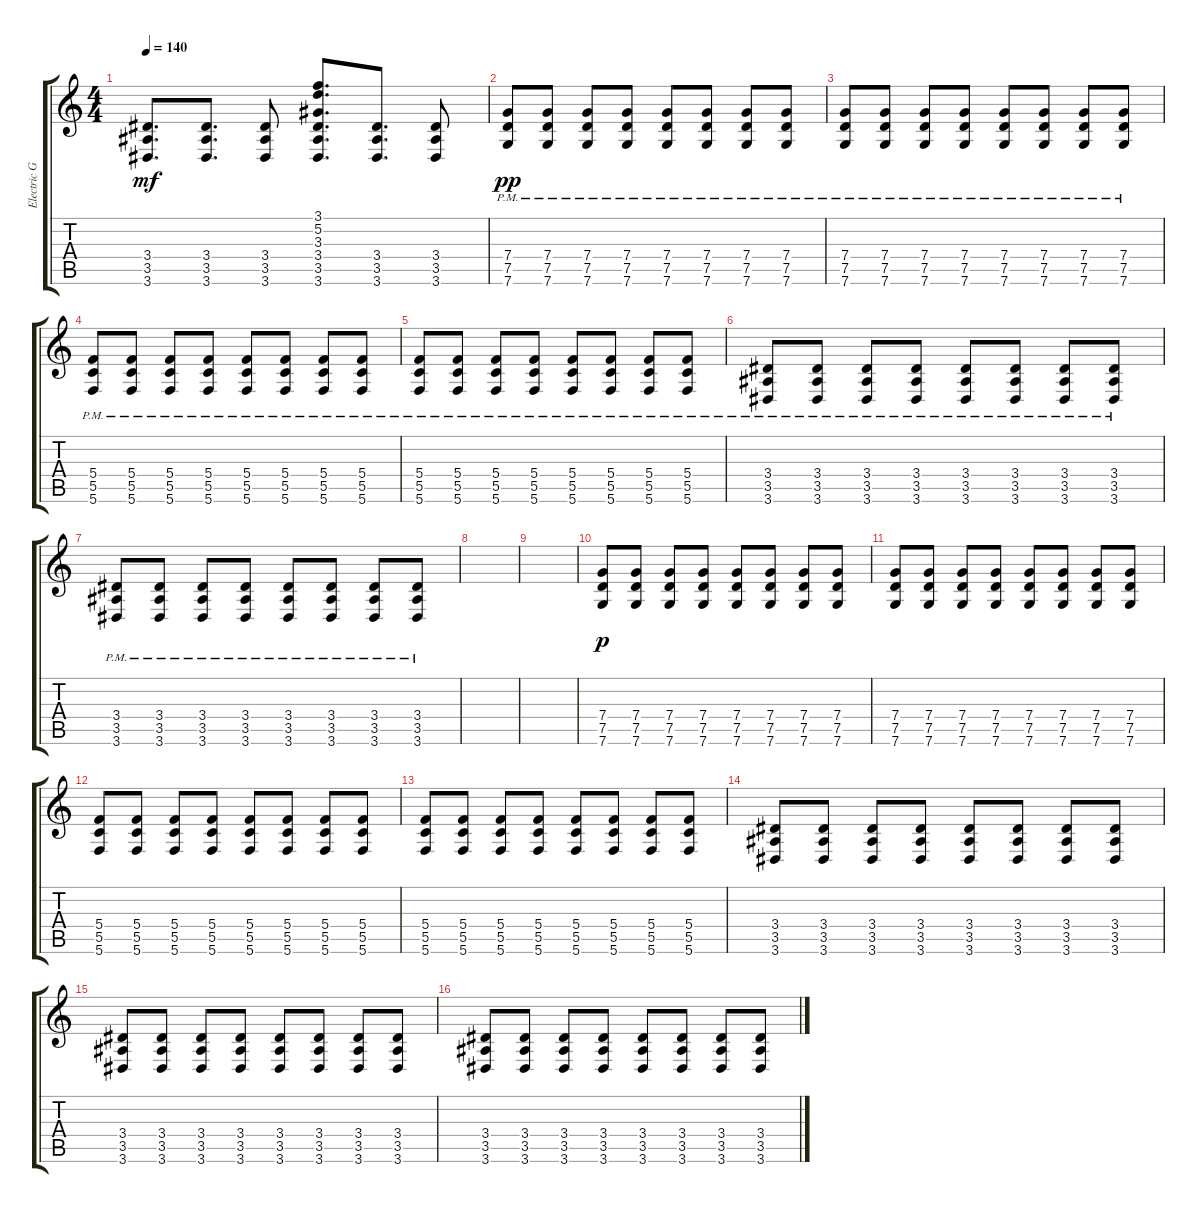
\track ("Electric Guitar" "Electric G") {instrument electricguitarclean}
\staff {score tabs}
\tuning (D4 A3 F3 C3 G2 C2) {hide}
\ts (4 4)
\tempo 140
\clef g2
\ks c
(3.4 3.5 3.6).8{d dy mf} (3.4 3.5 3.6).8{d} (3.4 3.5 3.6).8 (3.1 5.2 3.3 3.4 3.5 3.6).8{d} (3.4 3.5 3.6).8{d} (3.4 3.5 3.6).8 |
(7.4{pm} 7.5{pm} 7.6{pm}).8{dy pp} (7.4{pm} 7.5{pm} 7.6{pm}).8 (7.4{pm} 7.5{pm} 7.6{pm}).8 (7.4{pm} 7.5{pm} 7.6{pm}).8 (7.4{pm} 7.5{pm} 7.6{pm}).8 (7.4{pm} 7.5{pm} 7.6{pm}).8 (7.4{pm} 7.5{pm} 7.6{pm}).8 (7.4{pm} 7.5{pm} 7.6{pm}).8 |
(7.4{pm} 7.5{pm} 7.6{pm}).8 (7.4{pm} 7.5{pm} 7.6{pm}).8 (7.4{pm} 7.5{pm} 7.6{pm}).8 (7.4{pm} 7.5{pm} 7.6{pm}).8 (7.4{pm} 7.5{pm} 7.6{pm}).8 (7.4{pm} 7.5{pm} 7.6{pm}).8 (7.4{pm} 7.5{pm} 7.6{pm}).8 (7.4{pm} 7.5{pm} 7.6{pm}).8 |
(5.4{pm} 5.5{pm} 5.6{pm}).8 (5.4{pm} 5.5{pm} 5.6{pm}).8 (5.4{pm} 5.5{pm} 5.6{pm}).8 (5.4{pm} 5.5{pm} 5.6{pm}).8 (5.4{pm} 5.5{pm} 5.6{pm}).8 (5.4{pm} 5.5{pm} 5.6{pm}).8 (5.4{pm} 5.5{pm} 5.6{pm}).8 (5.4{pm} 5.5{pm} 5.6{pm}).8 |
(5.4{pm} 5.5{pm} 5.6{pm}).8 (5.4{pm} 5.5{pm} 5.6{pm}).8 (5.4{pm} 5.5{pm} 5.6{pm}).8 (5.4{pm} 5.5{pm} 5.6{pm}).8 (5.4{pm} 5.5{pm} 5.6{pm}).8 (5.4{pm} 5.5{pm} 5.6{pm}).8 (5.4{pm} 5.5{pm} 5.6{pm}).8 (5.4{pm} 5.5{pm} 5.6{pm}).8 |
(3.4{pm} 3.5{pm} 3.6{pm}).8 (3.4{pm} 3.5{pm} 3.6{pm}).8 (3.4{pm} 3.5{pm} 3.6{pm}).8 (3.4{pm} 3.5{pm} 3.6{pm}).8 (3.4{pm} 3.5{pm} 3.6{pm}).8 (3.4{pm} 3.5{pm} 3.6{pm}).8 (3.4{pm} 3.5{pm} 3.6{pm}).8 (3.4{pm} 3.5{pm} 3.6{pm}).8 |
(3.4{pm} 3.5{pm} 3.6{pm}).8 (3.4{pm} 3.5{pm} 3.6{pm}).8 (3.4{pm} 3.5{pm} 3.6{pm}).8 (3.4{pm} 3.5{pm} 3.6{pm}).8 (3.4{pm} 3.5{pm} 3.6{pm}).8 (3.4{pm} 3.5{pm} 3.6{pm}).8 (3.4{pm} 3.5{pm} 3.6{pm}).8 (3.4{pm} 3.5{pm} 3.6{pm}).8 |
|
|
(7.4 7.5 7.6).8{dy p} (7.4 7.5 7.6).8 (7.4 7.5 7.6).8 (7.4 7.5 7.6).8 (7.4 7.5 7.6).8 (7.4 7.5 7.6).8 (7.4 7.5 7.6).8 (7.4 7.5 7.6).8 |
(7.4 7.5 7.6).8 (7.4 7.5 7.6).8 (7.4 7.5 7.6).8 (7.4 7.5 7.6).8 (7.4 7.5 7.6).8 (7.4 7.5 7.6).8 (7.4 7.5 7.6).8 (7.4 7.5 7.6).8 |
(5.4 5.5 5.6).8 (5.4 5.5 5.6).8 (5.4 5.5 5.6).8 (5.4 5.5 5.6).8 (5.4 5.5 5.6).8 (5.4 5.5 5.6).8 (5.4 5.5 5.6).8 (5.4 5.5 5.6).8 |
(5.4 5.5 5.6).8 (5.4 5.5 5.6).8 (5.4 5.5 5.6).8 (5.4 5.5 5.6).8 (5.4 5.5 5.6).8 (5.4 5.5 5.6).8 (5.4 5.5 5.6).8 (5.4 5.5 5.6).8 |
(3.4 3.5 3.6).8 (3.4 3.5 3.6).8 (3.4 3.5 3.6).8 (3.4 3.5 3.6).8 (3.4 3.5 3.6).8 (3.4 3.5 3.6).8 (3.4 3.5 3.6).8 (3.4 3.5 3.6).8 |
(3.4 3.5 3.6).8 (3.4 3.5 3.6).8 (3.4 3.5 3.6).8 (3.4 3.5 3.6).8 (3.4 3.5 3.6).8 (3.4 3.5 3.6).8 (3.4 3.5 3.6).8 (3.4 3.5 3.6).8 |
(3.4 3.5 3.6).8 (3.4 3.5 3.6).8 (3.4 3.5 3.6).8 (3.4 3.5 3.6).8 (3.4 3.5 3.6).8 (3.4 3.5 3.6).8 (3.4 3.5 3.6).8 (3.4 3.5 3.6).8
